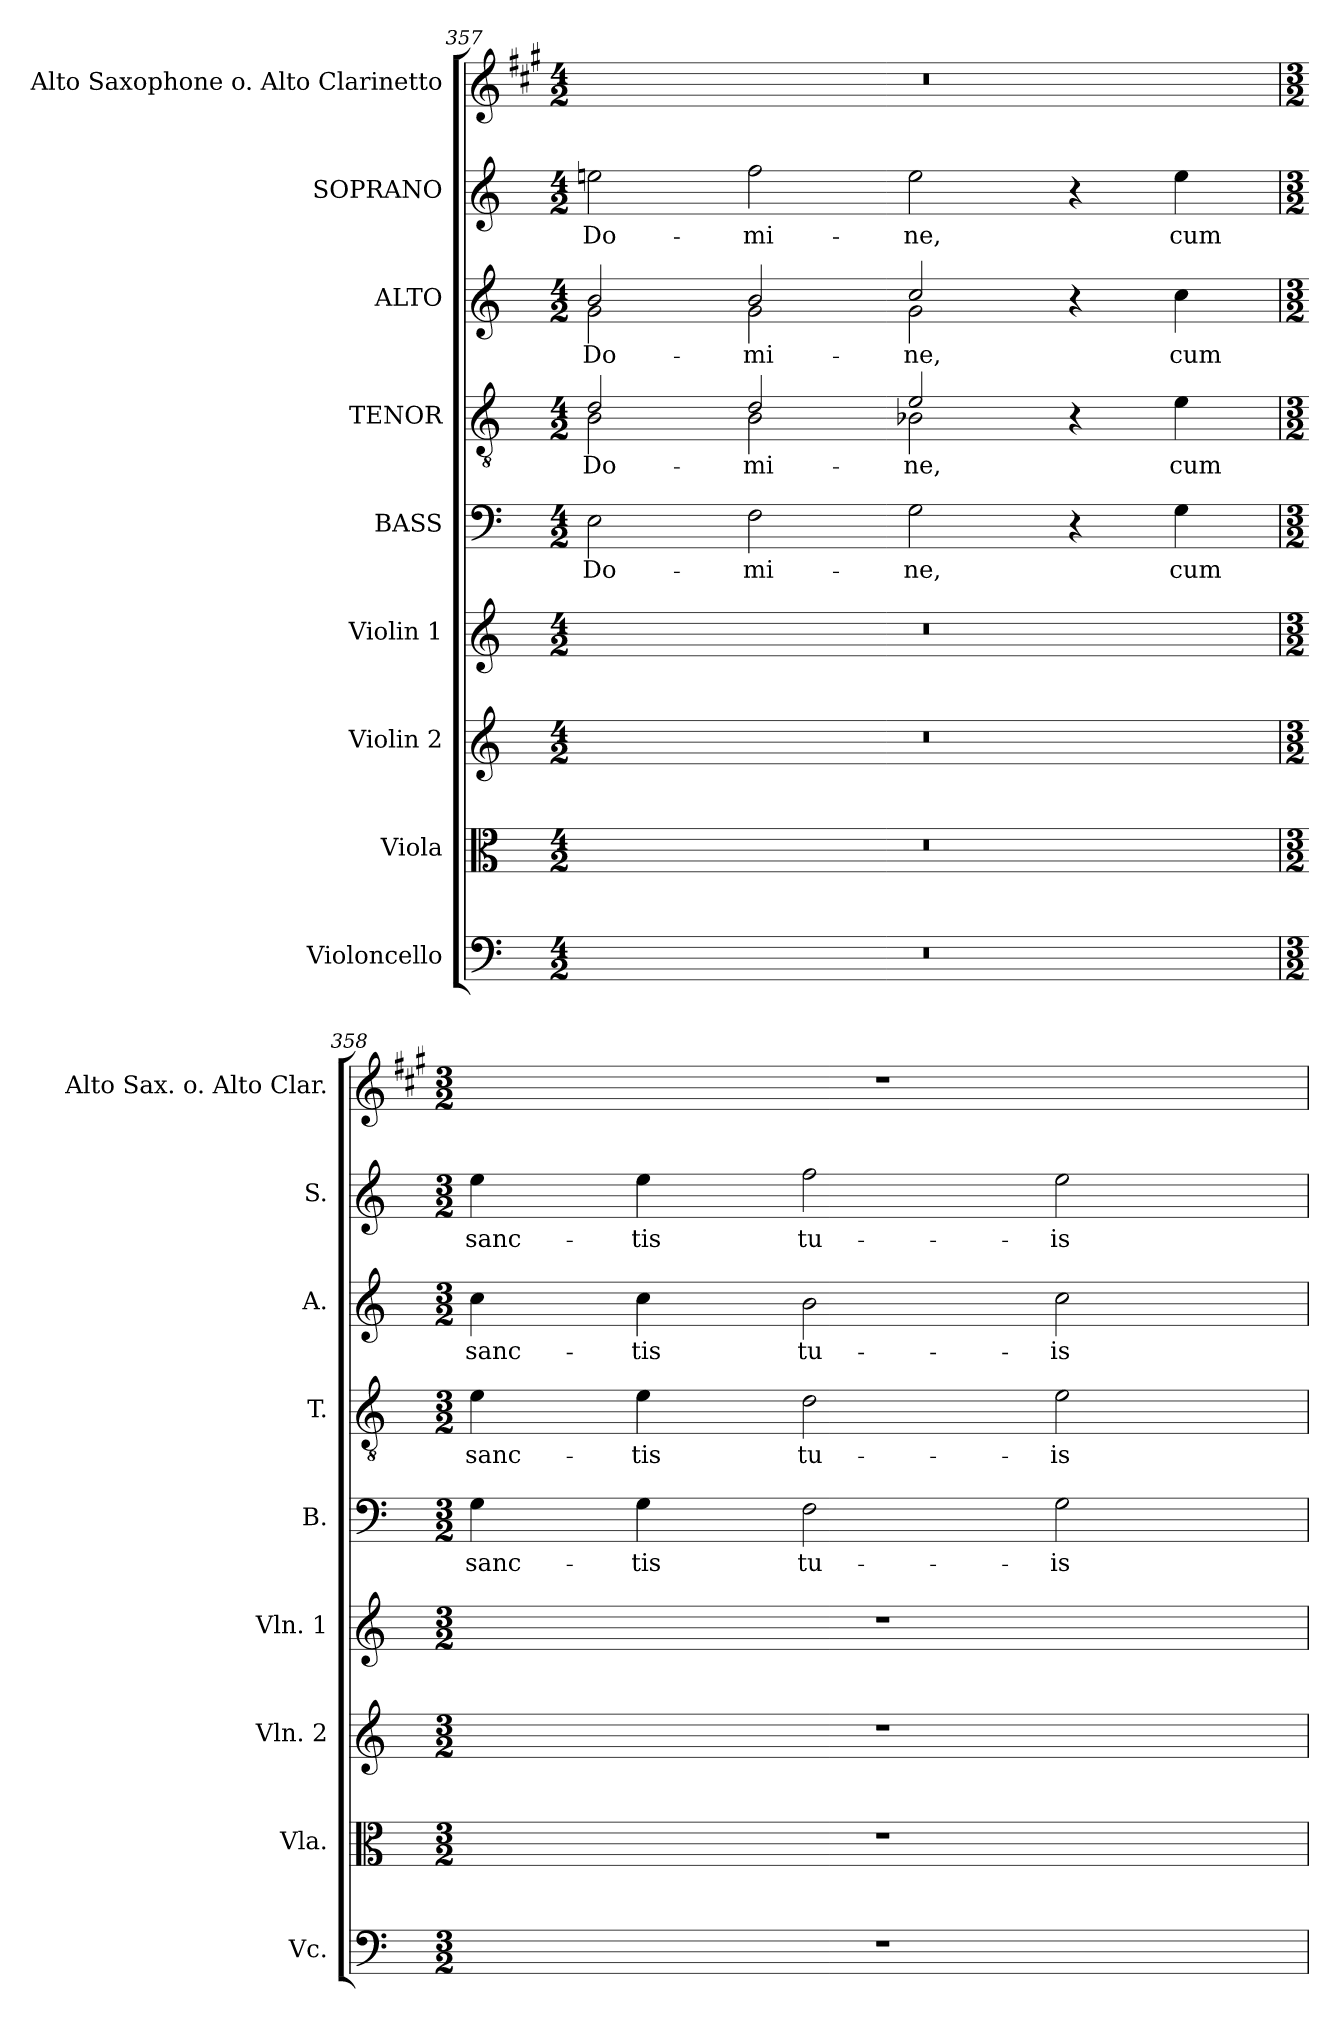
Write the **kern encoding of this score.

**kern	**kern	**kern	**kern	**kern	**text	**kern	**text	**kern	**text	**kern	**text	**kern
*part9	*part8	*part7	*part6	*part5	*part5	*part4	*part4	*part3	*part3	*part2	*part2	*part1
*staff9	*staff8	*staff7	*staff6	*staff5	*staff5	*staff4	*staff4	*staff3	*staff3	*staff2	*staff2	*staff1
*I"Violoncello	*I"Viola	*I"Violin 2	*I"Violin 1	*I"BASS	*	*I"TENOR	*	*I"ALTO	*	*I"SOPRANO	*	*I"Alto Saxophone o. Alto Clarinetto
*I'Vc.	*I'Vla.	*I'Vln. 2	*I'Vln. 1	*I'B.	*	*I'T.	*	*I'A.	*	*I'S.	*	*I'Alto Sax. o. Alto Clar.
!!LO:PB:g=z
*clefF4	*clefC3	*clefG2	*clefG2	*clefF4	*	*clefGv2	*	*clefG2	*	*clefG2	*	*clefG2
*	*	*	*	*	*	*ITrd7c12	*	*	*	*	*	*ITrd5c9
*k[]	*k[]	*k[]	*k[]	*k[]	*	*k[]	*	*k[]	*	*k[]	*	*k[]
*C:	*C:	*C:	*C:	*C:	*	*C:	*	*C:	*	*C:	*	*C:
*M4/2	*M4/2	*M4/2	*M4/2	*M4/2	*	*M4/2	*	*M4/2	*	*M4/2	*	*M4/2
=357	=357	=357	=357	=357	=357	=357	=357	=357	=357	=357	=357	=357
!LO:N:vis=1	!LO:N:vis=1	!LO:N:vis=1	!LO:N:vis=1	!	!	!	!	!	!	!	!	!
!	!	!	!	!	!LO:LY:b:color=#000000	!	!	!	!	!	!	!
!	!	!	!	!	!	!	!LO:LY:b:color=#000000	!	!	!	!	!
*	*	*	*	*	*	*^	*	*	*	*	*	*
!	!	!	!	!	!	!	!	!	!	!LO:LY:b:color=#000000	!	!	!
*	*	*	*	*	*	*	*	*	*^	*	*	*	*
!	!	!	!	!	!	!	!	!	!	!	!	!	!LO:LY:b:color=#000000	!LO:N:vis=1
0r	0r	0r	0r	2Ei\	Do-	2Di/	2BBi\	Do-	2bi/	2gi\	Do-	2eeni\	Do-	0r
!	!	!	!	!	!LO:LY:b:color=#000000	!	!	!	!	!	!	!	!	!
!	!	!	!	!	!	!	!	!LO:LY:b:color=#000000	!	!	!	!	!	!
!	!	!	!	!	!	!	!	!	!	!	!LO:LY:b:color=#000000	!	!	!
!	!	!	!	!	!	!	!	!	!	!	!	!	!LO:LY:b:color=#000000	!
.	.	.	.	2Fi\	-mi-	2Di/	2BBi\	-mi-	2bi/	2gi\	-mi-	2ffi\	-mi-	.
!	!	!	!	!	!LO:LY:b:color=#000000	!	!	!	!	!	!	!	!	!
!	!	!	!	!	!	!	!	!LO:LY:b:color=#000000	!	!	!	!	!	!
!	!	!	!	!	!	!	!	!	!	!	!LO:LY:b:color=#000000	!	!	!
!	!	!	!	!	!	!	!	!	!	!	!	!	!LO:LY:b:color=#000000	!
.	.	.	.	2Gi\	-ne,	2Ei/	2BB-Xi\	-ne,	2cci/	2gi\	-ne,	2eei\	-ne,	.
.	.	.	.	4r	.	4r	4ryy	.	4r	4ryy	.	4r	.	.
!	!	!	!	!	!LO:LY:b:color=#000000	!	!	!	!	!	!	!	!	!
!	!	!	!	!	!	!	!	!LO:LY:b:color=#000000	!	!	!	!	!	!
!	!	!	!	!	!	!	!	!	!	!	!LO:LY:b:color=#000000	!	!	!
!	!	!	!	!	!	!	!	!	!	!	!	!	!LO:LY:b:color=#000000	!
.	.	.	.	4Gi\	cum	4Ei\	4ryy	cum	4cci\	4ryy	cum	4eei\	cum	.
*	*	*	*	*	*	*v	*v	*	*	*	*	*	*	*
*	*	*	*	*	*	*	*	*v	*v	*	*	*	*
=358	=358	=358	=358	=358	=358	=358	=358	=358	=358	=358	=358	=358
*M3/2	*M3/2	*M3/2	*M3/2	*M3/2	*	*M3/2	*	*M3/2	*	*M3/2	*	*M3/2
*	*	*	*	*	*	*^	*	*^	*	*	*	*
!LO:N:vis=1	!LO:N:vis=1	!LO:N:vis=1	!LO:N:vis=1	!	!	!	!	!	!	!	!	!	!	!
*	*	*	*	*	*	*v	*v	*	*	*	*	*	*	*
*	*	*	*	*	*	*	*	*v	*v	*	*	*	*
*	*	*	*	*	*	*^	*	*^	*	*	*	*
!	!	!	!	!	!LO:LY:b:color=#000000	!	!	!	!	!	!	!	!	!
*	*	*	*	*	*	*v	*v	*	*	*	*	*	*	*
*	*	*	*	*	*	*	*	*v	*v	*	*	*	*
*	*	*	*	*	*	*^	*	*^	*	*	*	*
!	!	!	!	!	!	!	!	!LO:LY:b:color=#000000	!	!	!	!	!	!
*	*	*	*	*	*	*v	*v	*	*	*	*	*	*	*
*	*	*	*	*	*	*	*	*v	*v	*	*	*	*
*	*	*	*	*	*	*^	*	*^	*	*	*	*
!	!	!	!	!	!	!	!	!	!	!	!LO:LY:b:color=#000000	!	!	!
*	*	*	*	*	*	*v	*v	*	*	*	*	*	*	*
*	*	*	*	*	*	*	*	*v	*v	*	*	*	*
*	*	*	*	*	*	*^	*	*^	*	*	*	*
!	!	!	!	!	!	!	!	!	!	!	!	!	!LO:LY:b:color=#000000	!LO:N:vis=1
*	*	*	*	*	*	*v	*v	*	*	*	*	*	*	*
*	*	*	*	*	*	*	*	*v	*v	*	*	*	*
1.r	1.r	1.r	1.r	4Gi\	sanc-	4Ei\	sanc-	4cci\	sanc-	4eei\	sanc-	1.r
!	!	!	!	!	!LO:LY:b:color=#000000	!	!	!	!	!	!	!
!	!	!	!	!	!	!	!LO:LY:b:color=#000000	!	!	!	!	!
!	!	!	!	!	!	!	!	!	!LO:LY:b:color=#000000	!	!	!
!	!	!	!	!	!	!	!	!	!	!	!LO:LY:b:color=#000000	!
.	.	.	.	4Gi\	-tis	4Ei\	-tis	4cci\	-tis	4eei\	-tis	.
!	!	!	!	!	!LO:LY:b:color=#000000	!	!	!	!	!	!	!
!	!	!	!	!	!	!	!LO:LY:b:color=#000000	!	!	!	!	!
!	!	!	!	!	!	!	!	!	!LO:LY:b:color=#000000	!	!	!
!	!	!	!	!	!	!	!	!	!	!	!LO:LY:b:color=#000000	!
.	.	.	.	2Fi\	tu-	2Di\	tu-	2bi\	tu-	2ffi\	tu-	.
!	!	!	!	!	!LO:LY:b:color=#000000	!	!	!	!	!	!	!
!	!	!	!	!	!	!	!LO:LY:b:color=#000000	!	!	!	!	!
!	!	!	!	!	!	!	!	!	!LO:LY:b:color=#000000	!	!	!
!	!	!	!	!	!	!	!	!	!	!	!LO:LY:b:color=#000000	!
.	.	.	.	2Gi\	-is	2Ei\	-is	2cci\	-is	2eei\	-is	.
=	=	=	=	=	=	=	=	=	=	=	=	=
*-	*-	*-	*-	*-	*-	*-	*-	*-	*-	*-	*-	*-
